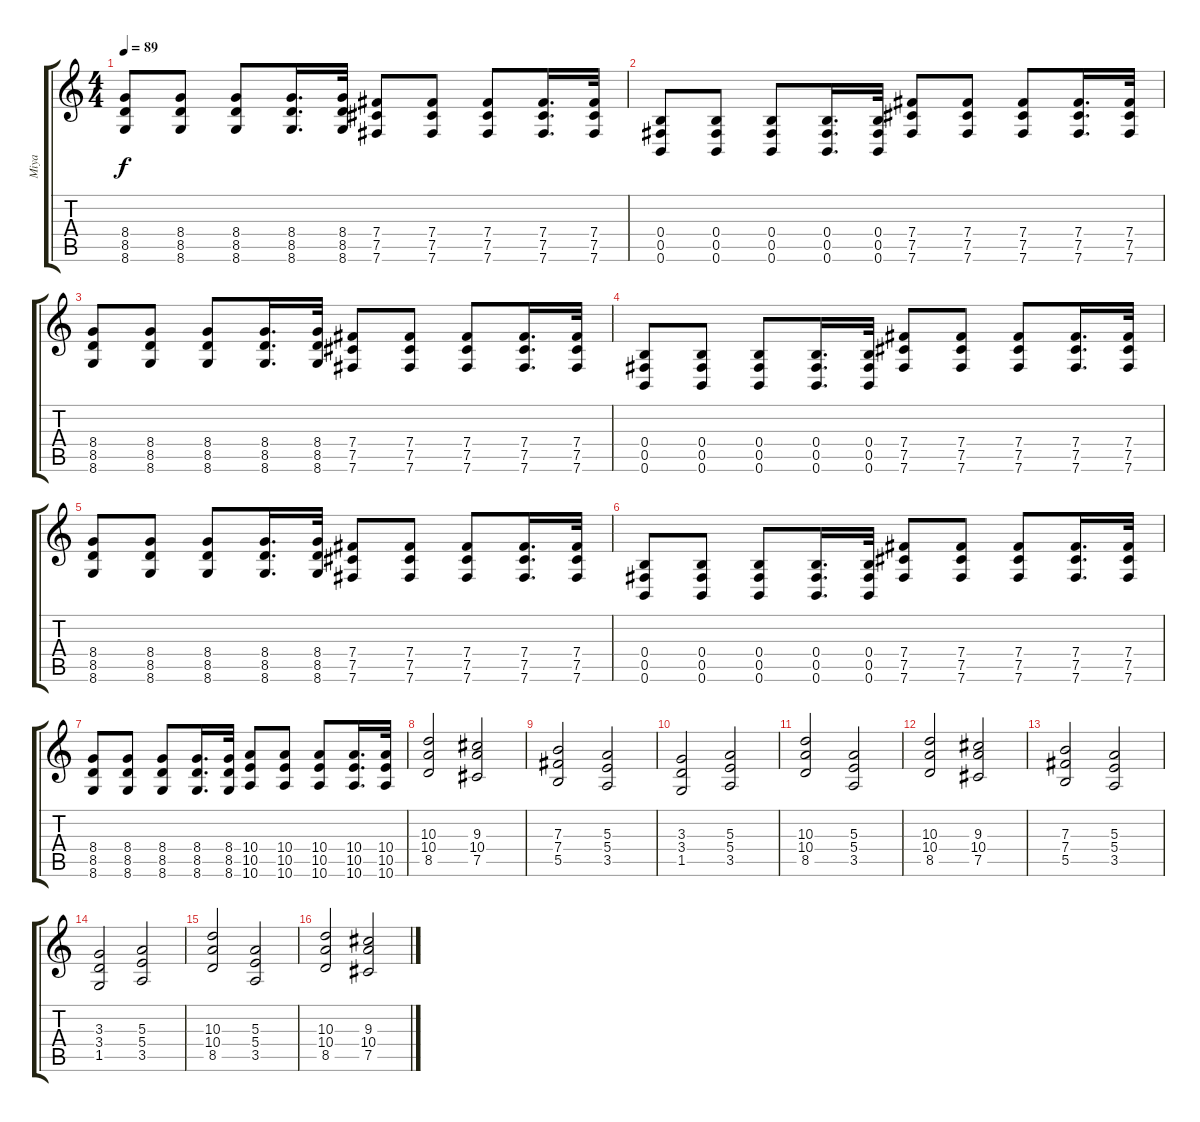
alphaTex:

\track ("Miya" "Miya") {instrument overdrivenguitar}
\staff {score tabs}
\tuning (Db4 Ab3 E3 B2 Gb2 B1) {hide}
\ts (4 4)
\tempo 89
\clef g2
\ks c
(8.4 8.5 8.6).8{dy f} (8.4 8.5 8.6).8 (8.4 8.5 8.6).8 (8.4 8.5 8.6).16{d} (8.4 8.5 8.6).32 (7.4 7.5 7.6).8 (7.4 7.5 7.6).8 (7.4 7.5 7.6).8 (7.4 7.5 7.6).16{d} (7.4 7.5 7.6).32 |
(0.4 0.5 0.6).8 (0.4 0.5 0.6).8 (0.4 0.5 0.6).8 (0.4 0.5 0.6).16{d} (0.4 0.5 0.6).32 (7.4 7.5 7.6).8 (7.4 7.5 7.6).8 (7.4 7.5 7.6).8 (7.4 7.5 7.6).16{d} (7.4 7.5 7.6).32 |
(8.4 8.5 8.6).8 (8.4 8.5 8.6).8 (8.4 8.5 8.6).8 (8.4 8.5 8.6).16{d} (8.4 8.5 8.6).32 (7.4 7.5 7.6).8 (7.4 7.5 7.6).8 (7.4 7.5 7.6).8 (7.4 7.5 7.6).16{d} (7.4 7.5 7.6).32 |
(0.4 0.5 0.6).8 (0.4 0.5 0.6).8 (0.4 0.5 0.6).8 (0.4 0.5 0.6).16{d} (0.4 0.5 0.6).32 (7.4 7.5 7.6).8 (7.4 7.5 7.6).8 (7.4 7.5 7.6).8 (7.4 7.5 7.6).16{d} (7.4 7.5 7.6).32 |
(8.4 8.5 8.6).8 (8.4 8.5 8.6).8 (8.4 8.5 8.6).8 (8.4 8.5 8.6).16{d} (8.4 8.5 8.6).32 (7.4 7.5 7.6).8 (7.4 7.5 7.6).8 (7.4 7.5 7.6).8 (7.4 7.5 7.6).16{d} (7.4 7.5 7.6).32 |
(0.4 0.5 0.6).8 (0.4 0.5 0.6).8 (0.4 0.5 0.6).8 (0.4 0.5 0.6).16{d} (0.4 0.5 0.6).32 (7.4 7.5 7.6).8 (7.4 7.5 7.6).8 (7.4 7.5 7.6).8 (7.4 7.5 7.6).16{d} (7.4 7.5 7.6).32 |
(8.4 8.5 8.6).8 (8.4 8.5 8.6).8 (8.4 8.5 8.6).8 (8.4 8.5 8.6).16{d} (8.4 8.5 8.6).32 (10.4 10.5 10.6).8 (10.4 10.5 10.6).8 (10.4 10.5 10.6).8 (10.4 10.5 10.6).16{d} (10.4 10.5 10.6).32 |
(10.3 10.4 8.5).2{volume 13 instrument overdrivenguitar} (9.3 10.4 7.5).2 |
(7.3 7.4 5.5).2 (5.3 5.4 3.5).2 |
(3.3 3.4 1.5).2 (5.3 5.4 3.5).2 |
(10.3 10.4 8.5).2 (5.3 5.4 3.5).2 |
(10.3 10.4 8.5).2{volume 13 instrument overdrivenguitar} (9.3 10.4 7.5).2 |
(7.3 7.4 5.5).2 (5.3 5.4 3.5).2 |
(3.3 3.4 1.5).2 (5.3 5.4 3.5).2 |
(10.3 10.4 8.5).2 (5.3 5.4 3.5).2 |
(10.3 10.4 8.5).2{volume 13 instrument overdrivenguitar} (9.3 10.4 7.5).2
